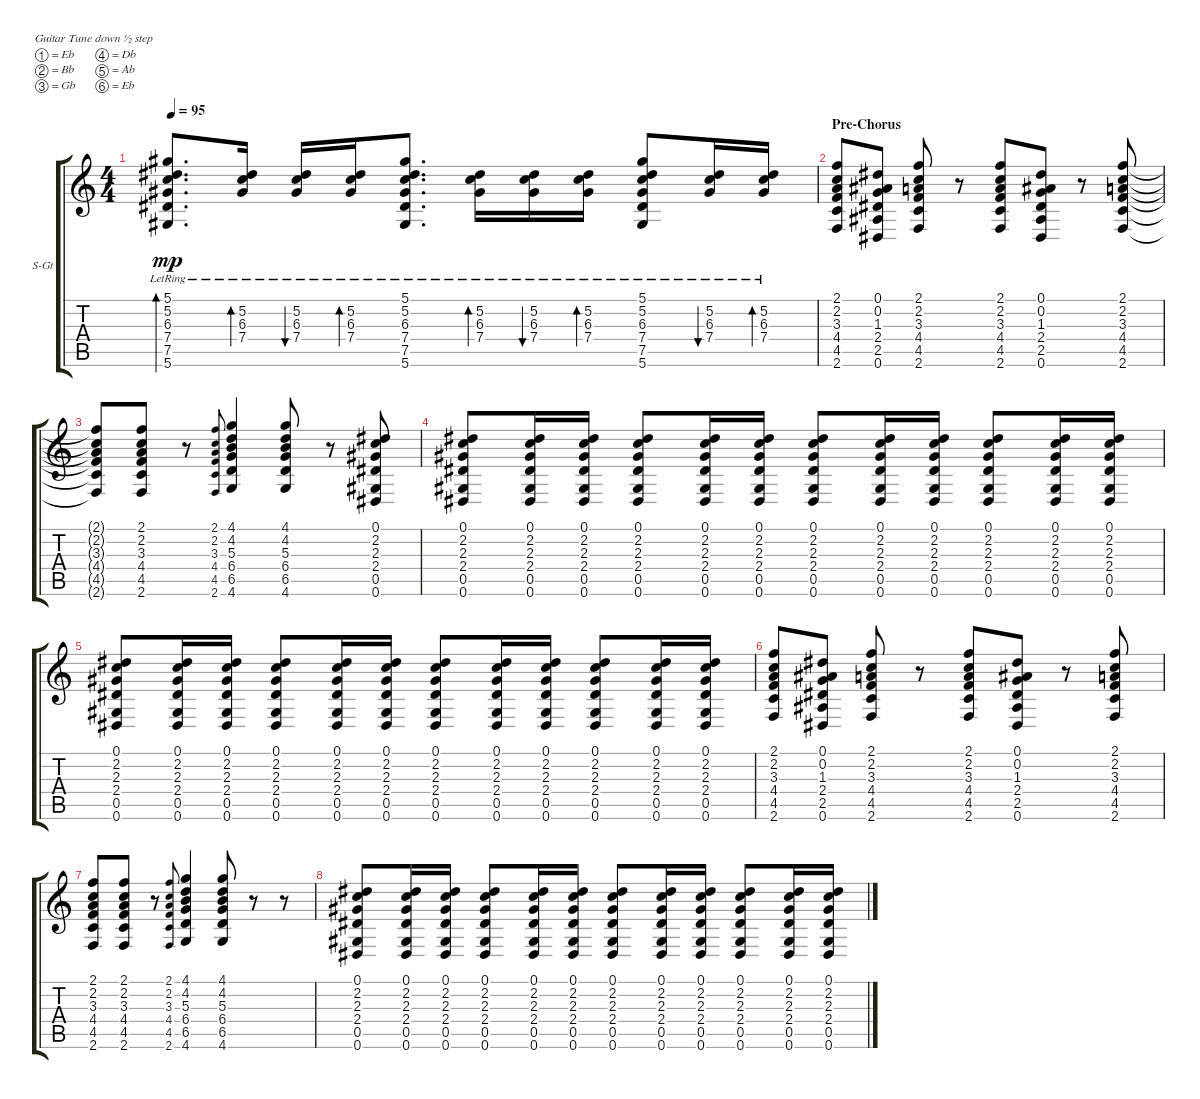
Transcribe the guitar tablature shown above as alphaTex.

\defaultSystemsLayout 4
\bracketExtendMode groupsimilarinstruments
\firstSystemTrackNameOrientation horizontal
\otherSystemsTrackNameOrientation horizontal
\track ("Gitar 1 [Toru]" "S-Gt") {instrument acousticguitarsteel}
\staff {score tabs}
\tuning (Eb4 Bb3 Gb3 Db3 Ab2 Eb2)
\ts (4 4)
\tempo 95
\clef g2
\ks c
(7.5{lr} 7.4{lr} 6.3{lr} 5.2{lr} 5.1{lr} 5.6{lr}).8{d bd 30 dy mp} (7.4{lr} 6.3{lr} 5.2{lr}).16{bd 30} (7.4{lr} 6.3{lr} 5.2{lr}).16{bu 30} (7.4{lr} 6.3{lr} 5.2{lr}).16{bd 30} (7.5{lr} 7.4{lr} 6.3{lr} 5.2{lr} 5.1{lr} 5.6{lr}).8{d} (7.4{lr} 6.3{lr} 5.2{lr}).16{bd 30} (7.4{lr} 6.3{lr} 5.2{lr}).16{bu 30} (7.4{lr} 6.3{lr} 5.2{lr}).16{bd 30} (7.5{lr} 7.4{lr} 6.3{lr} 5.2{lr} 5.1{lr} 5.6{lr}).8 (7.4{lr} 6.3{lr} 5.2{lr}).16{bu 30} (7.4{lr} 6.3{lr} 5.2{lr}).16{bd 30} |
\section ("" "Pre-Chorus")
(2.6 4.5 4.4 3.3 2.2 2.1).8 (0.6 2.5 2.4 1.3 0.2 0.1).8 (2.6 4.5 4.4 3.3 2.2 2.1).8 r.8 (2.6 4.5 4.4 3.3 2.2 2.1).8 (0.6 2.5 2.4 1.3 0.2 0.1).8 r.8 (2.6 4.5 4.4 3.3 2.2 2.1).8 |
(2.6{t} 2.1{t} 2.2{t} 3.3{t} 4.4{t} 4.5{t}).8 (2.6 4.5 4.4 3.3 2.2 2.1).8 r.8 (2.6 4.5 4.4 3.3 2.2 2.1).8{gr onbeat} (4.6 6.5 6.4 5.3 4.2 4.1).4 (4.6 6.5 6.4 5.3 4.2 4.1).8 r.8 (0.6 2.4 2.3 2.2 0.1 0.5).8 |
(0.6 0.5 2.4 2.3 2.2 0.1).8 (0.6 0.5 0.1 2.4 2.3 2.2).16 (0.6 0.5 0.1 2.4 2.2 2.3).16 (0.6 0.5 0.1 2.4 2.3 2.2).8 (0.6 0.5 0.1 2.4 2.2 2.3).16 (0.6 0.5 0.1 2.4 2.3 2.2).16 (0.6 0.5 0.1 2.4 2.3 2.2).8 (0.6 0.5 0.1 2.4 2.3 2.2).16 (0.6 0.5 0.1 2.4 2.3 2.2).16 (0.6 0.5 0.1 2.4 2.3 2.2).8 (0.6 0.5 0.1 2.4 2.3 2.2).16 (0.6 0.5 0.1 2.4 2.3 2.2).16 |
(0.6 0.5 0.1 2.2 2.3 2.4).8 (0.6 0.5 0.1 2.2 2.3 2.4).16 (0.6 0.5 0.1 2.2 2.3 2.4).16 (0.6 0.5 0.1 2.2 2.3 2.4).8 (0.6 0.5 0.1 2.2 2.3 2.4).16 (0.6 0.5 0.1 2.2 2.3 2.4).16 (0.6 0.5 0.1 2.2 2.3 2.4).8 (0.6 0.5 0.1 2.2 2.3 2.4).16 (0.6 0.5 0.1 2.2 2.3 2.4).16 (0.6 0.5 0.1 2.2 2.3 2.4).8 (0.6 0.5 0.1 2.2 2.3 2.4).16 (0.6 0.5 0.1 2.2 2.3 2.4).16 |
(2.6 4.5 4.4 3.3 2.2 2.1).8 (0.6 2.5 2.4 1.3 0.2 0.1).8 (2.6 4.5 4.4 3.3 2.2 2.1).8 r.8 (2.6 4.5 4.4 3.3 2.2 2.1).8 (0.6 2.5 2.4 1.3 0.2 0.1).8 r.8 (2.6 4.5 4.4 3.3 2.2 2.1).8 |
(2.6 2.1 2.2 3.3 4.4 4.5).8 (2.6 4.5 4.4 3.3 2.2 2.1).8 r.8 (2.6 4.5 4.4 3.3 2.2 2.1).8{gr onbeat} (4.6 6.5 6.4 5.3 4.2 4.1).4 (4.6 6.5 6.4 5.3 4.2 4.1).8 r.8 r.8 |
(0.6 0.5 2.4 2.3 2.2 0.1).8 (0.6 0.5 0.1 2.4 2.3 2.2).16 (0.6 0.5 0.1 2.4 2.2 2.3).16 (0.6 0.5 0.1 2.4 2.3 2.2).8 (0.6 0.5 0.1 2.4 2.2 2.3).16 (0.6 0.5 0.1 2.4 2.3 2.2).16 (0.6 0.5 0.1 2.4 2.3 2.2).8 (0.6 0.5 0.1 2.4 2.3 2.2).16 (0.6 0.5 0.1 2.4 2.3 2.2).16 (0.6 0.5 0.1 2.4 2.3 2.2).8 (0.6 0.5 0.1 2.4 2.3 2.2).16 (0.6 0.5 0.1 2.4 2.3 2.2).16
